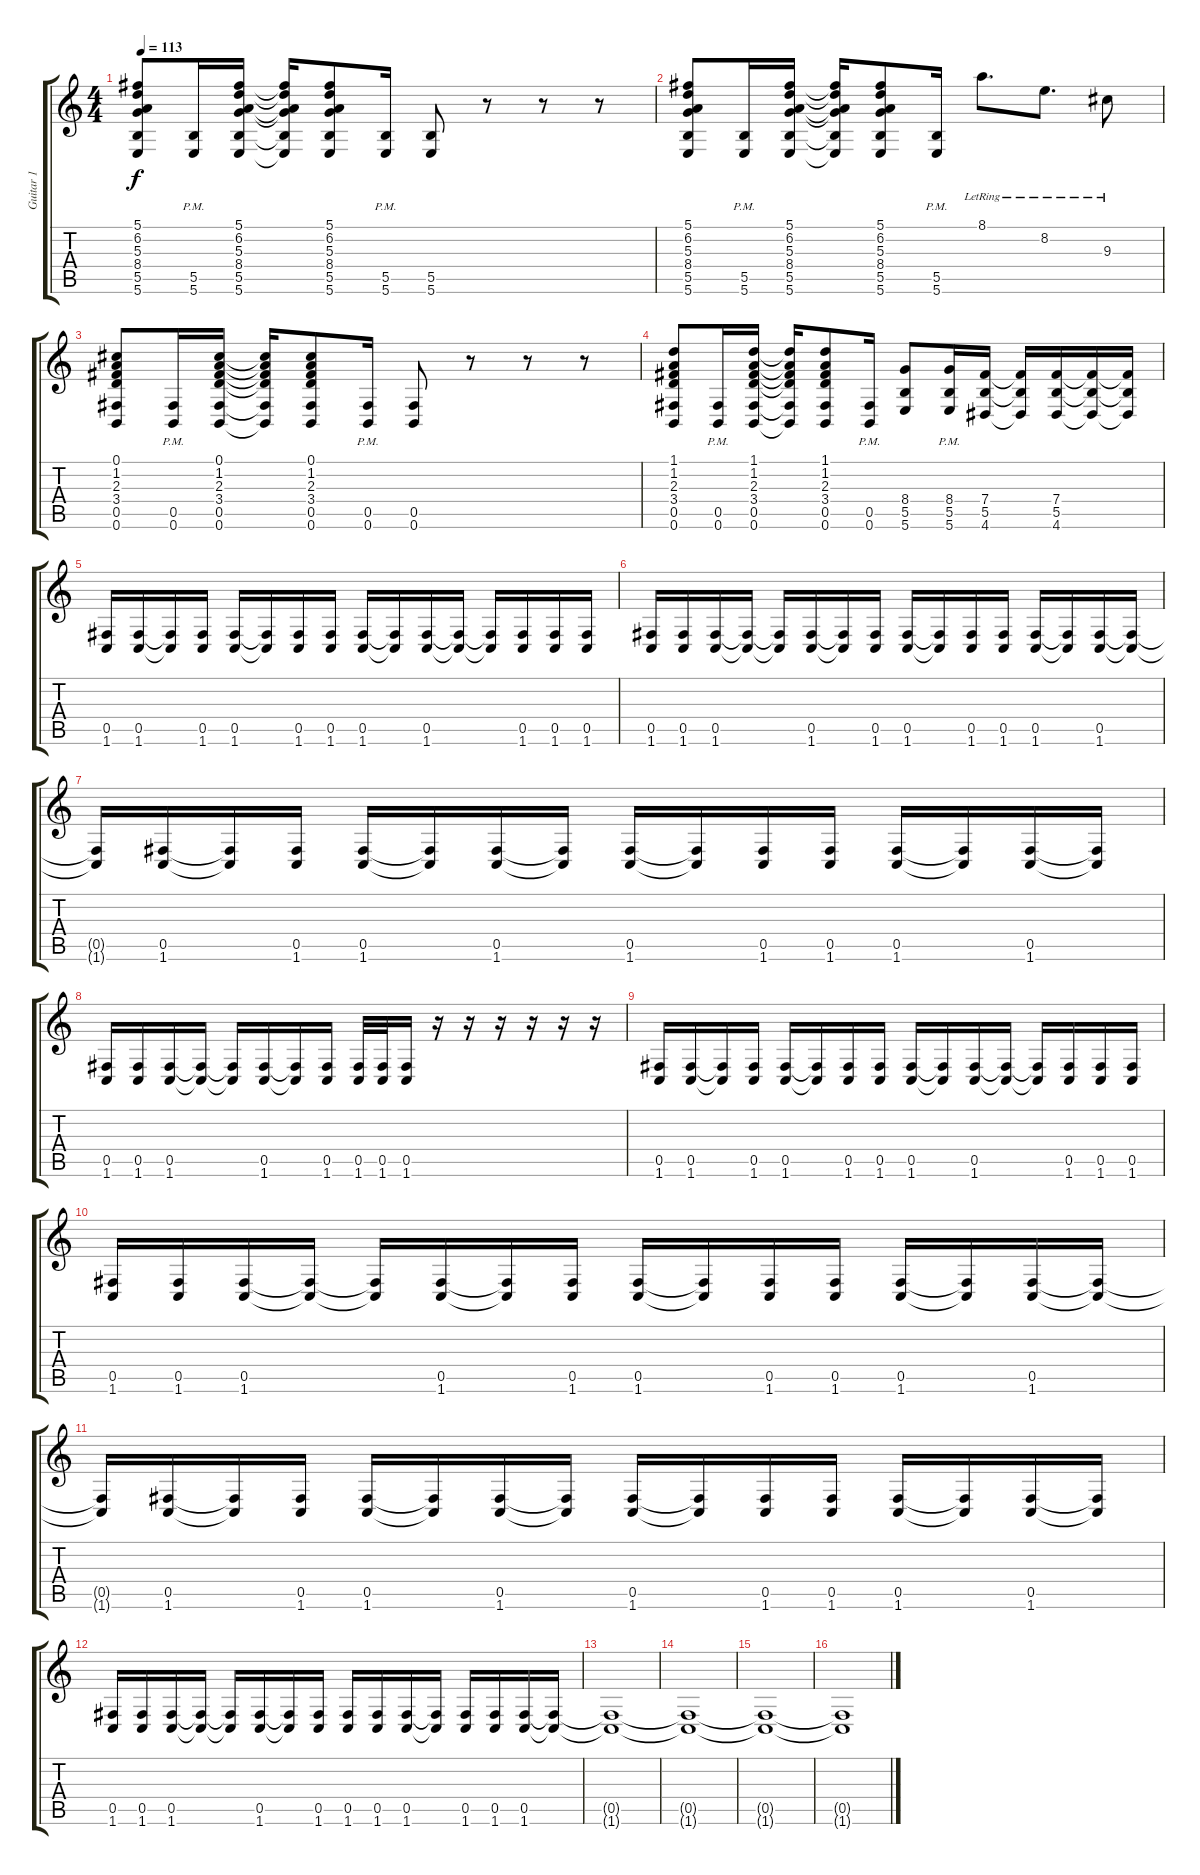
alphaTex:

\track ("Guitar 1" "Guitar 1") {instrument overdrivenguitar}
\staff {score tabs}
\tuning (Db4 Ab3 E3 B2 Gb2 B1) {hide}
\ts (4 4)
\tempo 113
\clef g2
\ks c
(5.1 6.2 5.3 8.4 5.5 5.6).8{dy f} (5.5{pm} 5.6{pm}).16 (5.1 6.2 5.3 8.4 5.5 5.6).16 (5.1{t} 6.2{t} 5.3{t} 8.4{t} 5.5{t} 5.6{t}).16 (5.1 6.2 5.3 8.4 5.5 5.6).8 (5.5{pm} 5.6{pm}).16 (5.5 5.6).8 r.8 r.8 r.8 |
(5.1 6.2 5.3 8.4 5.5 5.6).8 (5.5{pm} 5.6{pm}).16 (5.1 6.2 5.3 8.4 5.5 5.6).16 (5.1{t} 6.2{t} 5.3{t} 8.4{t} 5.5{t} 5.6{t}).16 (5.1 6.2 5.3 8.4 5.5 5.6).8 (5.5{pm} 5.6{pm}).16 8.1{lr}.8{d} 8.2{lr}.8{d} 9.3{lr}.8 |
(0.1 1.2 2.3 3.4 0.5 0.6).8 (0.5{pm} 0.6{pm}).16 (0.1 1.2 2.3 3.4 0.5 0.6).16 (0.1{t} 1.2{t} 2.3{t} 3.4{t} 0.5{t} 0.6{t}).16 (0.1 1.2 2.3 3.4 0.5 0.6).8 (0.5{pm} 0.6{pm}).16 (0.5 0.6).8 r.8 r.8 r.8 |
(1.1 1.2 2.3 3.4 0.5 0.6).8 (0.5{pm} 0.6{pm}).16 (1.1 1.2 2.3 3.4 0.5 0.6).16 (1.1{t} 1.2{t} 2.3{t} 3.4{t} 0.5{t} 0.6{t}).16 (1.1 1.2 2.3 3.4 0.5 0.6).8 (0.5{pm} 0.6{pm}).16 (8.4 5.5 5.6).8 (8.4{pm} 5.5{pm} 5.6{pm}).16 (7.4 5.5 4.6).16 (7.4{t} 5.5{t} 4.6{t}).16 (7.4 5.5 4.6).16 (7.4{t} 5.5{t} 4.6{t}).16 (7.4{t} 5.5{t} 4.6{t}).16 |
(0.5 1.6).16 (0.5 1.6).16 (0.5{t} 1.6{t}).16 (0.5 1.6).16 (0.5 1.6).16 (0.5{t} 1.6{t}).16 (0.5 1.6).16 (0.5 1.6).16 (0.5 1.6).16 (0.5{t} 1.6{t}).16 (0.5 1.6).16 (0.5{t} 1.6{t}).16 (0.5{t} 1.6{t}).16 (0.5 1.6).16 (0.5 1.6).16 (0.5 1.6).16 |
(0.5 1.6).16 (0.5 1.6).16 (0.5 1.6).16 (0.5{t} 1.6{t}).16 (0.5{t} 1.6{t}).16 (0.5 1.6).16 (0.5{t} 1.6{t}).16 (0.5 1.6).16 (0.5 1.6).16 (0.5{t} 1.6{t}).16 (0.5 1.6).16 (0.5 1.6).16 (0.5 1.6).16 (0.5{t} 1.6{t}).16 (0.5 1.6).16 (0.5{t} 1.6{t}).16 |
(0.5{t} 1.6{t}).16 (0.5 1.6).16 (0.5{t} 1.6{t}).16 (0.5 1.6).16 (0.5 1.6).16 (0.5{t} 1.6{t}).16 (0.5 1.6).16 (0.5{t} 1.6{t}).16 (0.5 1.6).16 (0.5{t} 1.6{t}).16 (0.5 1.6).16 (0.5 1.6).16 (0.5 1.6).16 (0.5{t} 1.6{t}).16 (0.5 1.6).16 (0.5{t} 1.6{t}).16 |
(0.5 1.6).16 (0.5 1.6).16 (0.5 1.6).16 (0.5{t} 1.6{t}).16 (0.5{t} 1.6{t}).16 (0.5 1.6).16 (0.5{t} 1.6{t}).16 (0.5 1.6).16 (0.5 1.6).32 (0.5 1.6).32 (0.5 1.6).16 r.16 r.16 r.16 r.16 r.16 r.16 |
(0.5 1.6).16 (0.5 1.6).16 (0.5{t} 1.6{t}).16 (0.5 1.6).16 (0.5 1.6).16 (0.5{t} 1.6{t}).16 (0.5 1.6).16 (0.5 1.6).16 (0.5 1.6).16 (0.5{t} 1.6{t}).16 (0.5 1.6).16 (0.5{t} 1.6{t}).16 (0.5{t} 1.6{t}).16 (0.5 1.6).16 (0.5 1.6).16 (0.5 1.6).16 |
(0.5 1.6).16 (0.5 1.6).16 (0.5 1.6).16 (0.5{t} 1.6{t}).16 (0.5{t} 1.6{t}).16 (0.5 1.6).16 (0.5{t} 1.6{t}).16 (0.5 1.6).16 (0.5 1.6).16 (0.5{t} 1.6{t}).16 (0.5 1.6).16 (0.5 1.6).16 (0.5 1.6).16 (0.5{t} 1.6{t}).16 (0.5 1.6).16 (0.5{t} 1.6{t}).16 |
(0.5{t} 1.6{t}).16 (0.5 1.6).16 (0.5{t} 1.6{t}).16 (0.5 1.6).16 (0.5 1.6).16 (0.5{t} 1.6{t}).16 (0.5 1.6).16 (0.5{t} 1.6{t}).16 (0.5 1.6).16 (0.5{t} 1.6{t}).16 (0.5 1.6).16 (0.5 1.6).16 (0.5 1.6).16 (0.5{t} 1.6{t}).16 (0.5 1.6).16 (0.5{t} 1.6{t}).16 |
(0.5 1.6).16 (0.5 1.6).16 (0.5 1.6).16 (0.5{t} 1.6{t}).16 (0.5{t} 1.6{t}).16 (0.5 1.6).16 (0.5{t} 1.6{t}).16 (0.5 1.6).16 (0.5 1.6).16 (0.5 1.6).16 (0.5 1.6).16 (0.5{t} 1.6{t}).16 (0.5 1.6).16 (0.5 1.6).16 (0.5 1.6).16 (0.5{t} 1.6{t}).16 |
(0.5{t} 1.6{t}).1 |
(0.5{t} 1.6{t}).1 |
(0.5{t} 1.6{t}).1 |
(0.5{t} 1.6{t}).1
